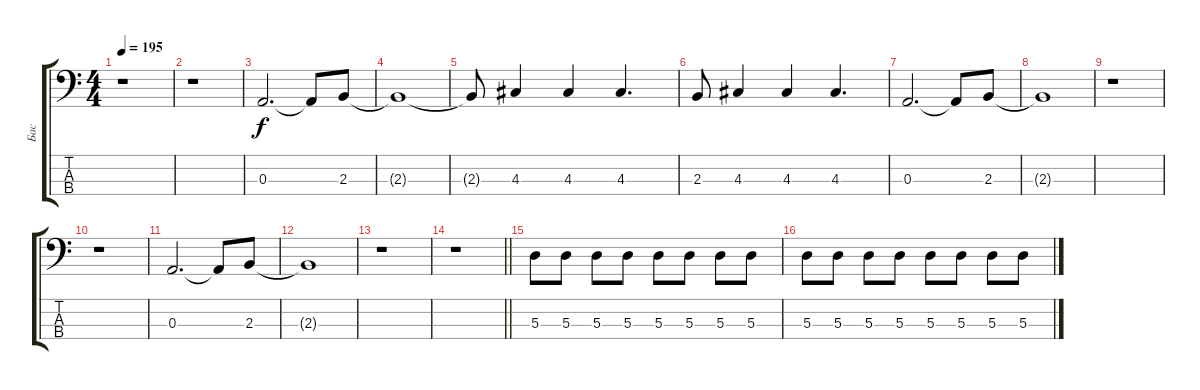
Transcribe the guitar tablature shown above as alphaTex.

\track ("Бас" "Бас") {instrument electricbasspick}
\staff {score tabs}
\tuning (G2 D2 A1 E1) {hide}
\ts (4 4)
\tempo 195
\clef f4
\ks c
r.1{dy f} |
r.1 |
0.3.2{d} 0.3{t}.8 2.3.8 |
2.3{t}.1 |
2.3{t}.8 4.3.4 4.3.4 4.3.4{d} |
2.3.8 4.3.4 4.3.4 4.3.4{d} |
0.3.2{d} 0.3{t}.8 2.3.8 |
2.3{t}.1 |
r.1 |
r.1 |
0.3.2{d} 0.3{t}.8 2.3.8 |
2.3{t}.1 |
r.1 |
\barLineRight lightlight
r.1 |
5.3.8 5.3.8 5.3.8 5.3.8 5.3.8 5.3.8 5.3.8 5.3.8 |
5.3.8 5.3.8 5.3.8 5.3.8 5.3.8 5.3.8 5.3.8 5.3.8
